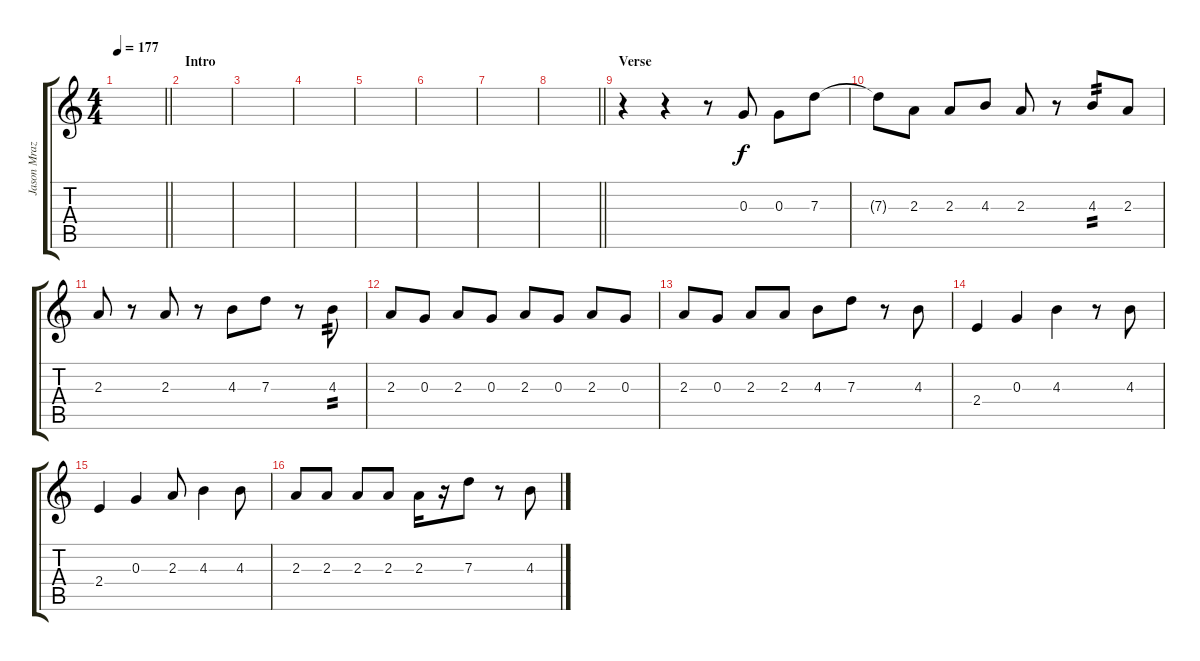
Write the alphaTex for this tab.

\track ("Jason Mraz" "Jason Mraz") {instrument electricguitarjazz}
\staff {score tabs}
\tuning (E4 B3 G3 D3 A2 E2) {hide}
\ts (4 4)
\tempo 177
\clef g2
\barLineRight lightlight
\ks c
|
\section ("" "Intro")
|
|
|
|
|
|
\barLineRight lightlight
|
\section ("" "Verse")
r.4 r.4 r.8 0.3.8 0.3.8 7.3.8 |
7.3{t}.8 2.3.8 2.3.8 4.3.8 2.3.8 r.8 4.3.8{tp 2} 2.3.8 |
2.3.8 r.8 2.3.8 r.8 4.3.8 7.3.8 r.8 4.3.8{tp 2} |
2.3.8 0.3.8 2.3.8 0.3.8 2.3.8 0.3.8 2.3.8 0.3.8 |
2.3.8 0.3.8 2.3.8 2.3.8 4.3.8 7.3.8 r.8 4.3.8 |
2.4.4 0.3.4 4.3.4 r.8 4.3.8 |
2.4.4 0.3.4 2.3.8 4.3.4 4.3.8 |
2.3.8 2.3.8 2.3.8 2.3.8 2.3.16 r.16 7.3.8 r.8 4.3.8
